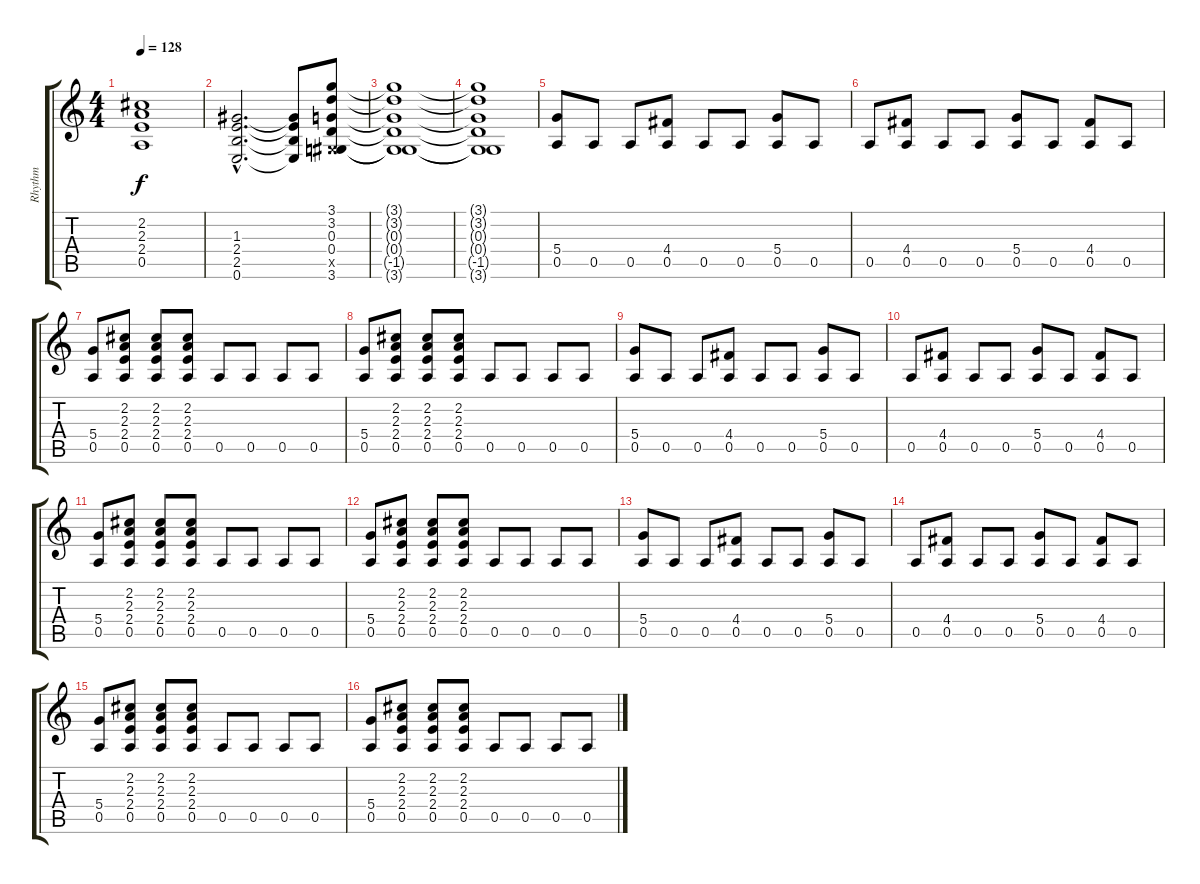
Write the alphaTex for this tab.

\track ("Rhythm" "Rhythm") {instrument overdrivenguitar}
\staff {score tabs}
\tuning (E4 B3 G3 D3 A2 E2) {hide}
\ts (4 4)
\tempo 128
\clef g2
\ks c
(2.2{t} 2.3{t} 2.4{t} 0.5{t}).1{dy f} |
(1.3{hac} 2.4{hac} 2.5{hac} 0.6{hac}).2{d} (1.3{t} 2.4{t} 2.5{t} 0.6{t}).8 (3.1 3.2 0.3 0.4 -1.5{x} 3.6).8 |
(3.1{t} 3.2{t} 0.3{t} 0.4{t} -1.5{t} 3.6{t}).1 |
(3.1{t} 3.2{t} 0.3{t} 0.4{t} -1.5{t} 3.6{t}).1 |
(5.4 0.5).8 0.5.8 0.5.8 (4.4 0.5).8 0.5.8 0.5.8 (5.4 0.5).8 0.5.8 |
0.5.8 (4.4 0.5).8 0.5.8 0.5.8 (5.4 0.5).8 0.5.8 (4.4 0.5).8 0.5.8 |
(5.4 0.5).8 (2.2 2.3 2.4 0.5).8 (2.2 2.3 2.4 0.5).8 (2.2 2.3 2.4 0.5).8 0.5.8 0.5.8 0.5.8 0.5.8 |
(5.4 0.5).8 (2.2 2.3 2.4 0.5).8 (2.2 2.3 2.4 0.5).8 (2.2 2.3 2.4 0.5).8 0.5.8 0.5.8 0.5.8 0.5.8 |
(5.4 0.5).8 0.5.8 0.5.8 (4.4 0.5).8 0.5.8 0.5.8 (5.4 0.5).8 0.5.8 |
0.5.8 (4.4 0.5).8 0.5.8 0.5.8 (5.4 0.5).8 0.5.8 (4.4 0.5).8 0.5.8 |
(5.4 0.5).8 (2.2 2.3 2.4 0.5).8 (2.2 2.3 2.4 0.5).8 (2.2 2.3 2.4 0.5).8 0.5.8 0.5.8 0.5.8 0.5.8 |
(5.4 0.5).8 (2.2 2.3 2.4 0.5).8 (2.2 2.3 2.4 0.5).8 (2.2 2.3 2.4 0.5).8 0.5.8 0.5.8 0.5.8 0.5.8 |
(5.4 0.5).8 0.5.8 0.5.8 (4.4 0.5).8 0.5.8 0.5.8 (5.4 0.5).8 0.5.8 |
0.5.8 (4.4 0.5).8 0.5.8 0.5.8 (5.4 0.5).8 0.5.8 (4.4 0.5).8 0.5.8 |
(5.4 0.5).8 (2.2 2.3 2.4 0.5).8 (2.2 2.3 2.4 0.5).8 (2.2 2.3 2.4 0.5).8 0.5.8 0.5.8 0.5.8 0.5.8 |
(5.4 0.5).8 (2.2 2.3 2.4 0.5).8 (2.2 2.3 2.4 0.5).8 (2.2 2.3 2.4 0.5).8 0.5.8 0.5.8 0.5.8 0.5.8
